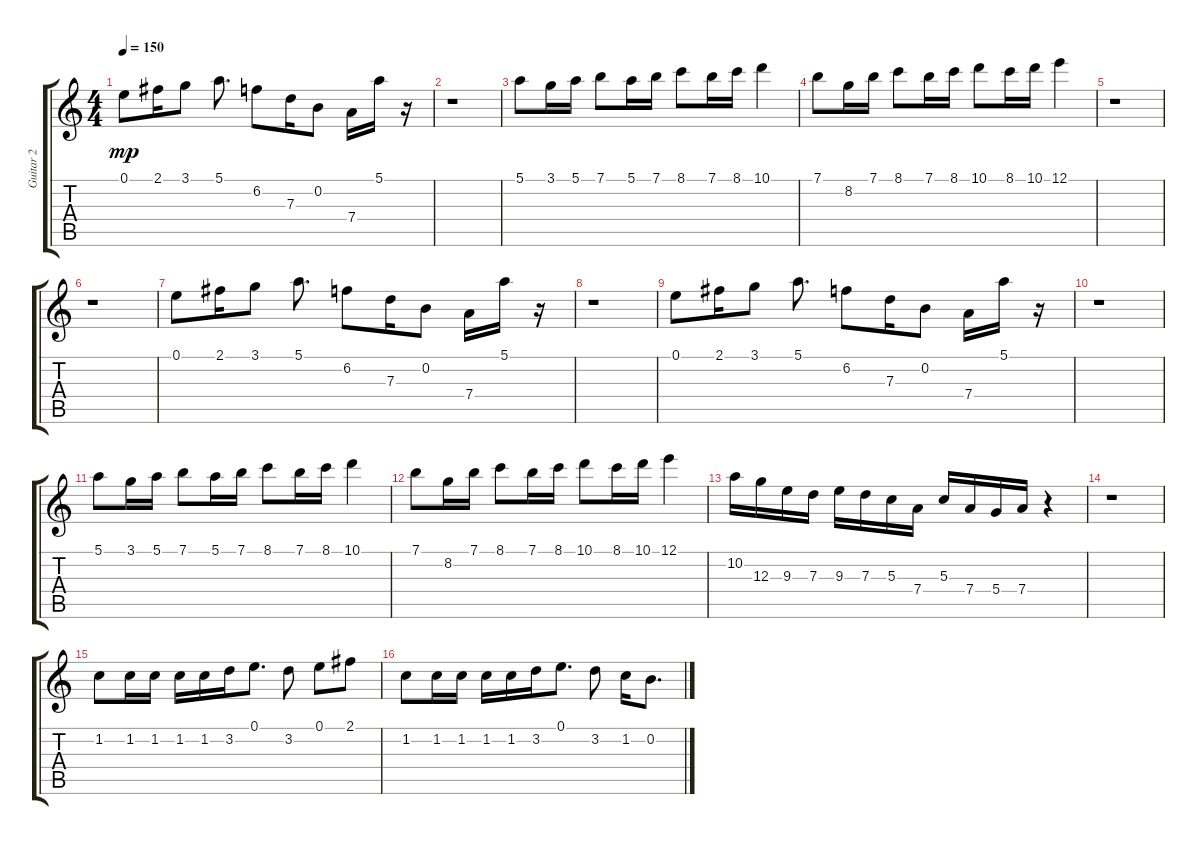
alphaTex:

\track ("Guitar 2" "Guitar 2") {instrument distortionguitar}
\staff {score tabs}
\tuning (E4 B3 G3 D3 A2 E2) {hide}
\ts (4 4)
\tempo 150
\clef g2
\ks c
0.1.8{dy mp} 2.1.16 3.1.8 5.1.8{d} 6.2.8 7.3.16 0.2.8 7.4.16 5.1.16 r.16 |
r.1 |
5.1.8 3.1.16 5.1.16 7.1.8 5.1.16 7.1.16 8.1.8 7.1.16 8.1.16 10.1.4 |
7.1.8 8.2.16 7.1.16 8.1.8 7.1.16 8.1.16 10.1.8 8.1.16 10.1.16 12.1.4 |
r.1 |
r.1 |
0.1.8 2.1.16 3.1.8 5.1.8{d} 6.2.8 7.3.16 0.2.8 7.4.16 5.1.16 r.16 |
r.1 |
0.1.8 2.1.16 3.1.8 5.1.8{d} 6.2.8 7.3.16 0.2.8 7.4.16 5.1.16 r.16 |
r.1 |
5.1.8 3.1.16 5.1.16 7.1.8 5.1.16 7.1.16 8.1.8 7.1.16 8.1.16 10.1.4 |
7.1.8 8.2.16 7.1.16 8.1.8 7.1.16 8.1.16 10.1.8 8.1.16 10.1.16 12.1.4 |
10.2.16 12.3.16 9.3.16 7.3.16 9.3.16 7.3.16 5.3.16 7.4.16 5.3.16 7.4.16 5.4.16 7.4.16 r.4 |
r.1 |
1.2.8 1.2.16 1.2.16 1.2.16 1.2.16 3.2.16 0.1.8{d} 3.2.8 0.1.8 2.1.8 |
1.2.8 1.2.16 1.2.16 1.2.16 1.2.16 3.2.16 0.1.8{d} 3.2.8 1.2.16 0.2.8{d}
